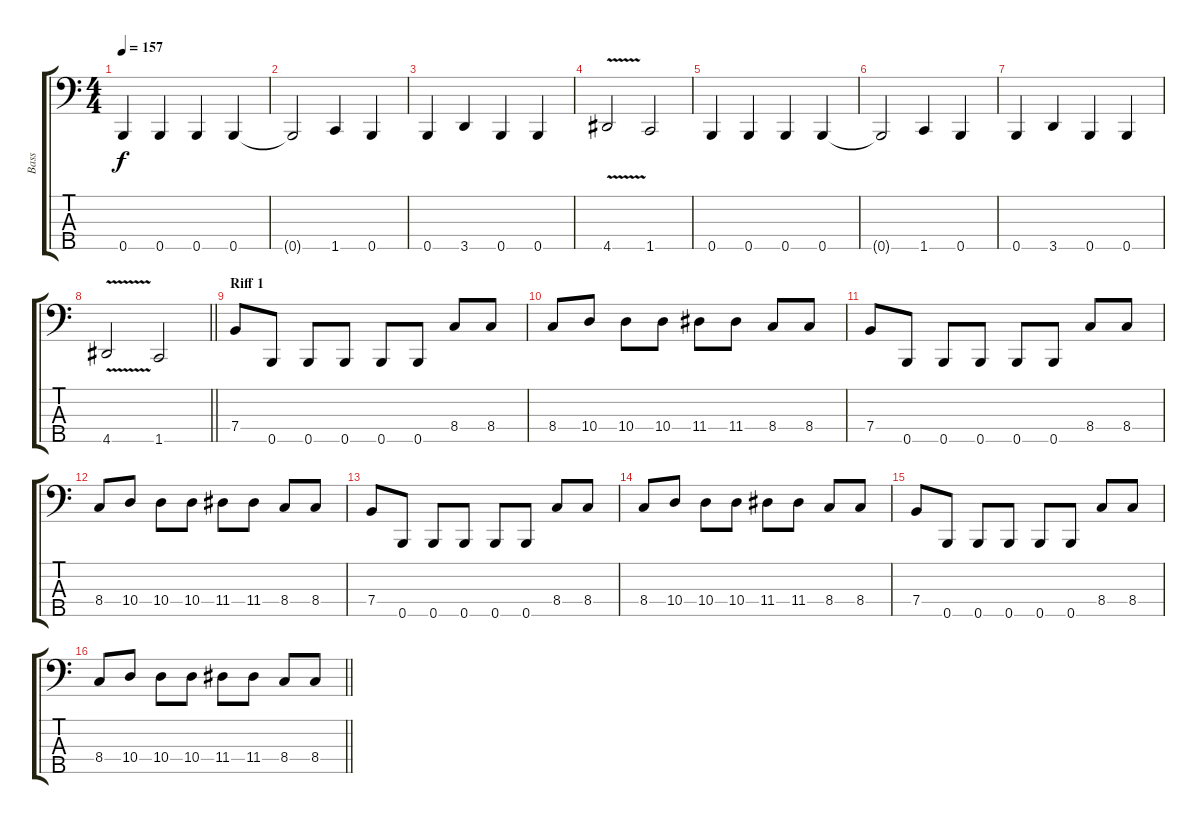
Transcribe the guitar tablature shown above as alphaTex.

\track ("Bass" "Bass") {instrument electricbasspick}
\staff {score tabs}
\tuning (G2 D2 A1 E1 B0) {hide}
\ts (4 4)
\tempo 157
\clef f4
\ks c
0.5.4{dy f} 0.5.4 0.5.4 0.5.4 |
0.5{t}.2 1.5.4 0.5.4 |
0.5.4 3.5.4 0.5.4 0.5.4 |
4.5{v}.2 1.5.2 |
0.5.4 0.5.4 0.5.4 0.5.4 |
0.5{t}.2 1.5.4 0.5.4 |
0.5.4 3.5.4 0.5.4 0.5.4 |
\barLineRight lightlight
4.5{v}.2 1.5.2 |
\section ("" "Riff 1")
7.4.8 0.5.8 0.5.8 0.5.8 0.5.8 0.5.8 8.4.8 8.4.8 |
8.4.8 10.4.8 10.4.8 10.4.8 11.4.8 11.4.8 8.4.8 8.4.8 |
7.4.8 0.5.8 0.5.8 0.5.8 0.5.8 0.5.8 8.4.8 8.4.8 |
8.4.8 10.4.8 10.4.8 10.4.8 11.4.8 11.4.8 8.4.8 8.4.8 |
7.4.8 0.5.8 0.5.8 0.5.8 0.5.8 0.5.8 8.4.8 8.4.8 |
8.4.8 10.4.8 10.4.8 10.4.8 11.4.8 11.4.8 8.4.8 8.4.8 |
7.4.8 0.5.8 0.5.8 0.5.8 0.5.8 0.5.8 8.4.8 8.4.8 |
\barLineRight lightlight
8.4.8 10.4.8 10.4.8 10.4.8 11.4.8 11.4.8 8.4.8 8.4.8
